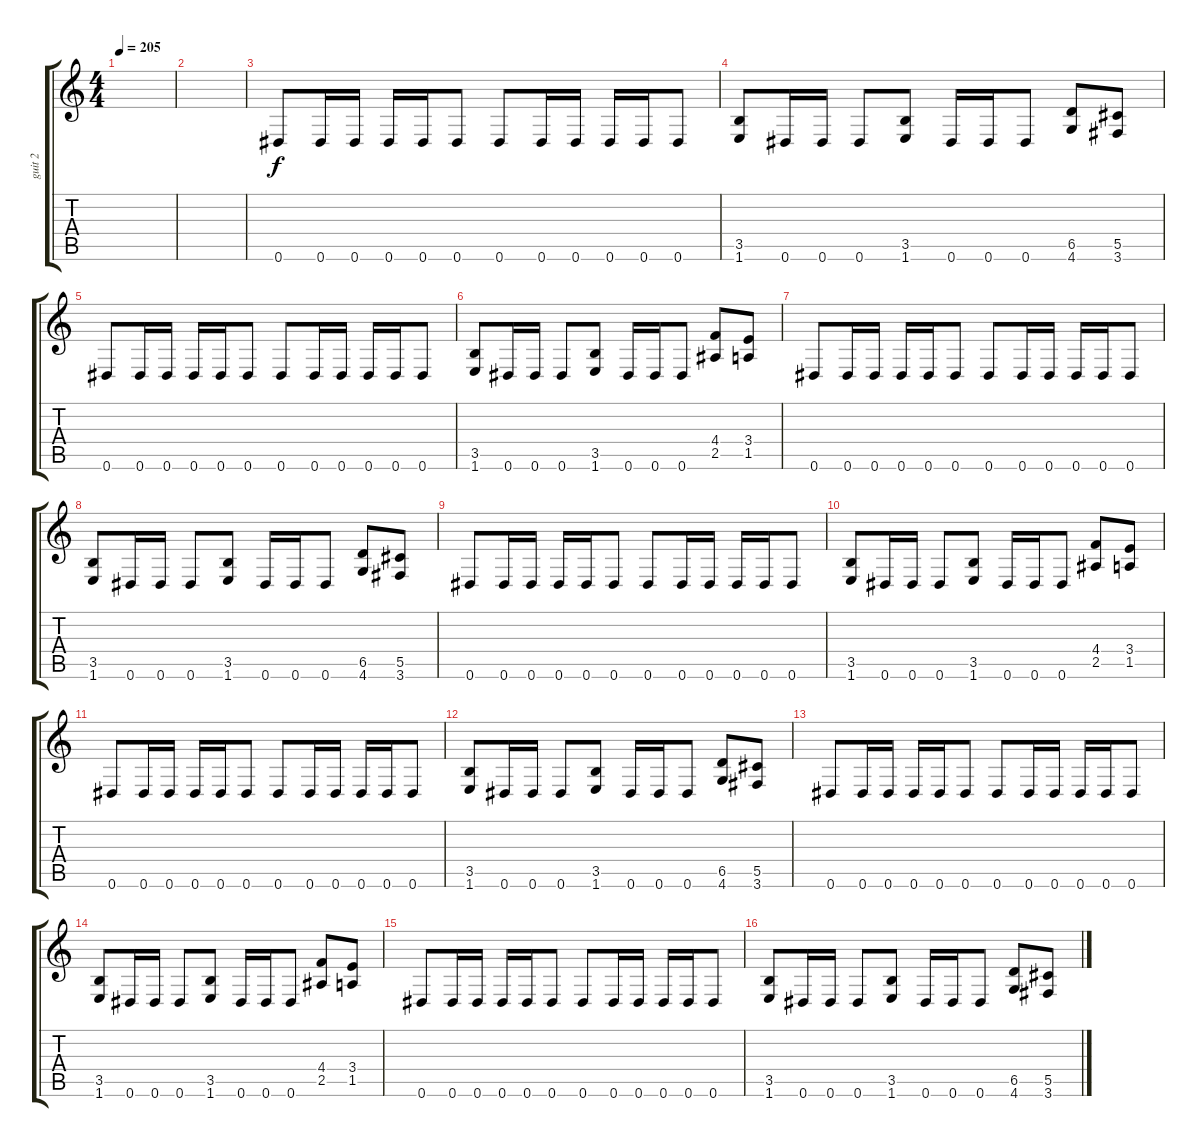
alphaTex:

\track ("guit 2" "guit 2") {instrument distortionguitar}
\staff {score tabs}
\tuning (Eb4 Bb3 Gb3 Db3 Ab2 Eb2) {hide}
\ts (4 4)
\tempo 205
\clef g2
\ks c
|
|
0.6.8 0.6.16 0.6.16 0.6.16 0.6.16 0.6.8 0.6.8 0.6.16 0.6.16 0.6.16 0.6.16 0.6.8 |
(3.5 1.6).8 0.6.16 0.6.16 0.6.8 (3.5 1.6).8 0.6.16 0.6.16 0.6.8 (6.5 4.6).8 (5.5 3.6).8 |
0.6.8 0.6.16 0.6.16 0.6.16 0.6.16 0.6.8 0.6.8 0.6.16 0.6.16 0.6.16 0.6.16 0.6.8 |
(3.5 1.6).8 0.6.16 0.6.16 0.6.8 (3.5 1.6).8 0.6.16 0.6.16 0.6.8 (4.4 2.5).8 (3.4 1.5).8 |
0.6.8 0.6.16 0.6.16 0.6.16 0.6.16 0.6.8 0.6.8 0.6.16 0.6.16 0.6.16 0.6.16 0.6.8 |
(3.5 1.6).8 0.6.16 0.6.16 0.6.8 (3.5 1.6).8 0.6.16 0.6.16 0.6.8 (6.5 4.6).8 (5.5 3.6).8 |
0.6.8 0.6.16 0.6.16 0.6.16 0.6.16 0.6.8 0.6.8 0.6.16 0.6.16 0.6.16 0.6.16 0.6.8 |
(3.5 1.6).8 0.6.16 0.6.16 0.6.8 (3.5 1.6).8 0.6.16 0.6.16 0.6.8 (4.4 2.5).8 (3.4 1.5).8 |
0.6.8 0.6.16 0.6.16 0.6.16 0.6.16 0.6.8 0.6.8 0.6.16 0.6.16 0.6.16 0.6.16 0.6.8 |
(3.5 1.6).8 0.6.16 0.6.16 0.6.8 (3.5 1.6).8 0.6.16 0.6.16 0.6.8 (6.5 4.6).8 (5.5 3.6).8 |
0.6.8 0.6.16 0.6.16 0.6.16 0.6.16 0.6.8 0.6.8 0.6.16 0.6.16 0.6.16 0.6.16 0.6.8 |
(3.5 1.6).8 0.6.16 0.6.16 0.6.8 (3.5 1.6).8 0.6.16 0.6.16 0.6.8 (4.4 2.5).8 (3.4 1.5).8 |
0.6.8 0.6.16 0.6.16 0.6.16 0.6.16 0.6.8 0.6.8 0.6.16 0.6.16 0.6.16 0.6.16 0.6.8 |
(3.5 1.6).8 0.6.16 0.6.16 0.6.8 (3.5 1.6).8 0.6.16 0.6.16 0.6.8 (6.5 4.6).8 (5.5 3.6).8
